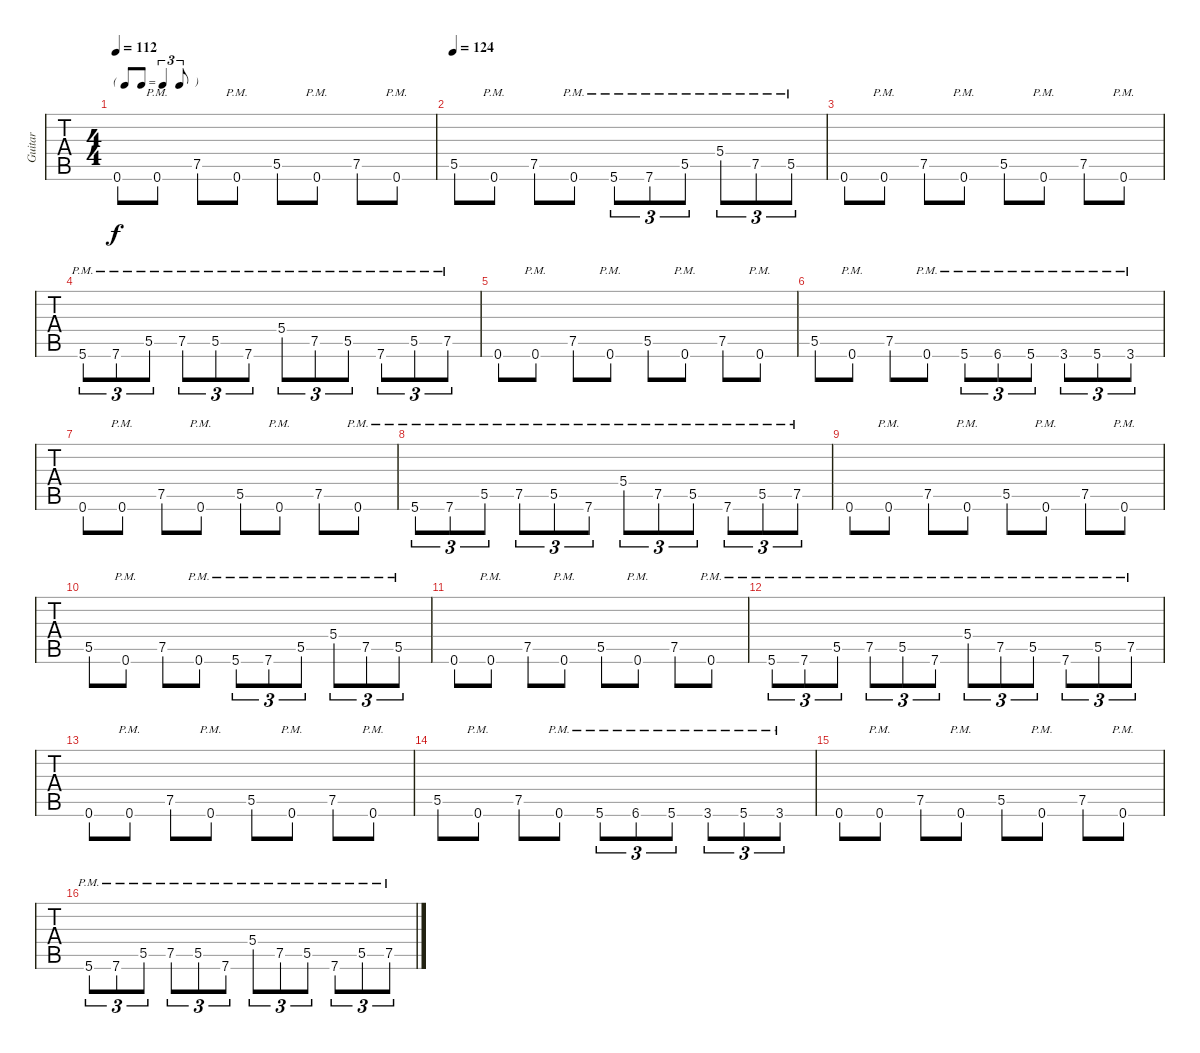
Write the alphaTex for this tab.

\track ("Guitar" "Guitar") {instrument overdrivenguitar}
\staff {tabs}
\tuning (C4 G3 Eb3 Bb2 F2 C2) {hide}
\ts (4 4)
\tf triplet8th
\tempo 112
\clef g2
\ks c
0.6.8{dy f} 0.6{pm}.8 7.5.8 0.6{pm}.8 5.5.8 0.6{pm}.8 7.5.8 0.6{pm}.8 |
\tempo 124
5.5.8 0.6{pm}.8 7.5.8 0.6{pm}.8 5.6{pm}.8{tu (3 2)} 7.6{pm}.8{tu (3 2)} 5.5{pm}.8{tu (3 2)} 5.4{pm}.8{tu (3 2)} 7.5{pm}.8{tu (3 2)} 5.5{pm}.8{tu (3 2)} |
0.6.8 0.6{pm}.8 7.5.8 0.6{pm}.8 5.5.8 0.6{pm}.8 7.5.8 0.6{pm}.8 |
5.6{pm}.8{tu (3 2)} 7.6{pm}.8{tu (3 2)} 5.5{pm}.8{tu (3 2)} 7.5{pm}.8{tu (3 2)} 5.5{pm}.8{tu (3 2)} 7.6{pm}.8{tu (3 2)} 5.4{pm}.8{tu (3 2)} 7.5{pm}.8{tu (3 2)} 5.5{pm}.8{tu (3 2)} 7.6{pm}.8{tu (3 2)} 5.5{pm}.8{tu (3 2)} 7.5{pm}.8{tu (3 2)} |
0.6.8 0.6{pm}.8 7.5.8 0.6{pm}.8 5.5.8 0.6{pm}.8 7.5.8 0.6{pm}.8 |
5.5.8 0.6{pm}.8 7.5.8 0.6{pm}.8 5.6{pm}.8{tu (3 2)} 6.6{pm}.8{tu (3 2)} 5.6{pm}.8{tu (3 2)} 3.6{pm}.8{tu (3 2)} 5.6{pm}.8{tu (3 2)} 3.6{pm}.8{tu (3 2)} |
0.6.8 0.6{pm}.8 7.5.8 0.6{pm}.8 5.5.8 0.6{pm}.8 7.5.8 0.6{pm}.8 |
5.6{pm}.8{tu (3 2)} 7.6{pm}.8{tu (3 2)} 5.5{pm}.8{tu (3 2)} 7.5{pm}.8{tu (3 2)} 5.5{pm}.8{tu (3 2)} 7.6{pm}.8{tu (3 2)} 5.4{pm}.8{tu (3 2)} 7.5{pm}.8{tu (3 2)} 5.5{pm}.8{tu (3 2)} 7.6{pm}.8{tu (3 2)} 5.5{pm}.8{tu (3 2)} 7.5{pm}.8{tu (3 2)} |
0.6.8 0.6{pm}.8 7.5.8 0.6{pm}.8 5.5.8 0.6{pm}.8 7.5.8 0.6{pm}.8 |
5.5.8 0.6{pm}.8 7.5.8 0.6{pm}.8 5.6{pm}.8{tu (3 2)} 7.6{pm}.8{tu (3 2)} 5.5{pm}.8{tu (3 2)} 5.4{pm}.8{tu (3 2)} 7.5{pm}.8{tu (3 2)} 5.5{pm}.8{tu (3 2)} |
0.6.8 0.6{pm}.8 7.5.8 0.6{pm}.8 5.5.8 0.6{pm}.8 7.5.8 0.6{pm}.8 |
5.6{pm}.8{tu (3 2)} 7.6{pm}.8{tu (3 2)} 5.5{pm}.8{tu (3 2)} 7.5{pm}.8{tu (3 2)} 5.5{pm}.8{tu (3 2)} 7.6{pm}.8{tu (3 2)} 5.4{pm}.8{tu (3 2)} 7.5{pm}.8{tu (3 2)} 5.5{pm}.8{tu (3 2)} 7.6{pm}.8{tu (3 2)} 5.5{pm}.8{tu (3 2)} 7.5{pm}.8{tu (3 2)} |
0.6.8 0.6{pm}.8 7.5.8 0.6{pm}.8 5.5.8 0.6{pm}.8 7.5.8 0.6{pm}.8 |
5.5.8 0.6{pm}.8 7.5.8 0.6{pm}.8 5.6{pm}.8{tu (3 2)} 6.6{pm}.8{tu (3 2)} 5.6{pm}.8{tu (3 2)} 3.6{pm}.8{tu (3 2)} 5.6{pm}.8{tu (3 2)} 3.6{pm}.8{tu (3 2)} |
0.6.8 0.6{pm}.8 7.5.8 0.6{pm}.8 5.5.8 0.6{pm}.8 7.5.8 0.6{pm}.8 |
5.6{pm}.8{tu (3 2)} 7.6{pm}.8{tu (3 2)} 5.5{pm}.8{tu (3 2)} 7.5{pm}.8{tu (3 2)} 5.5{pm}.8{tu (3 2)} 7.6{pm}.8{tu (3 2)} 5.4{pm}.8{tu (3 2)} 7.5{pm}.8{tu (3 2)} 5.5{pm}.8{tu (3 2)} 7.6{pm}.8{tu (3 2)} 5.5{pm}.8{tu (3 2)} 7.5{pm}.8{tu (3 2)}
